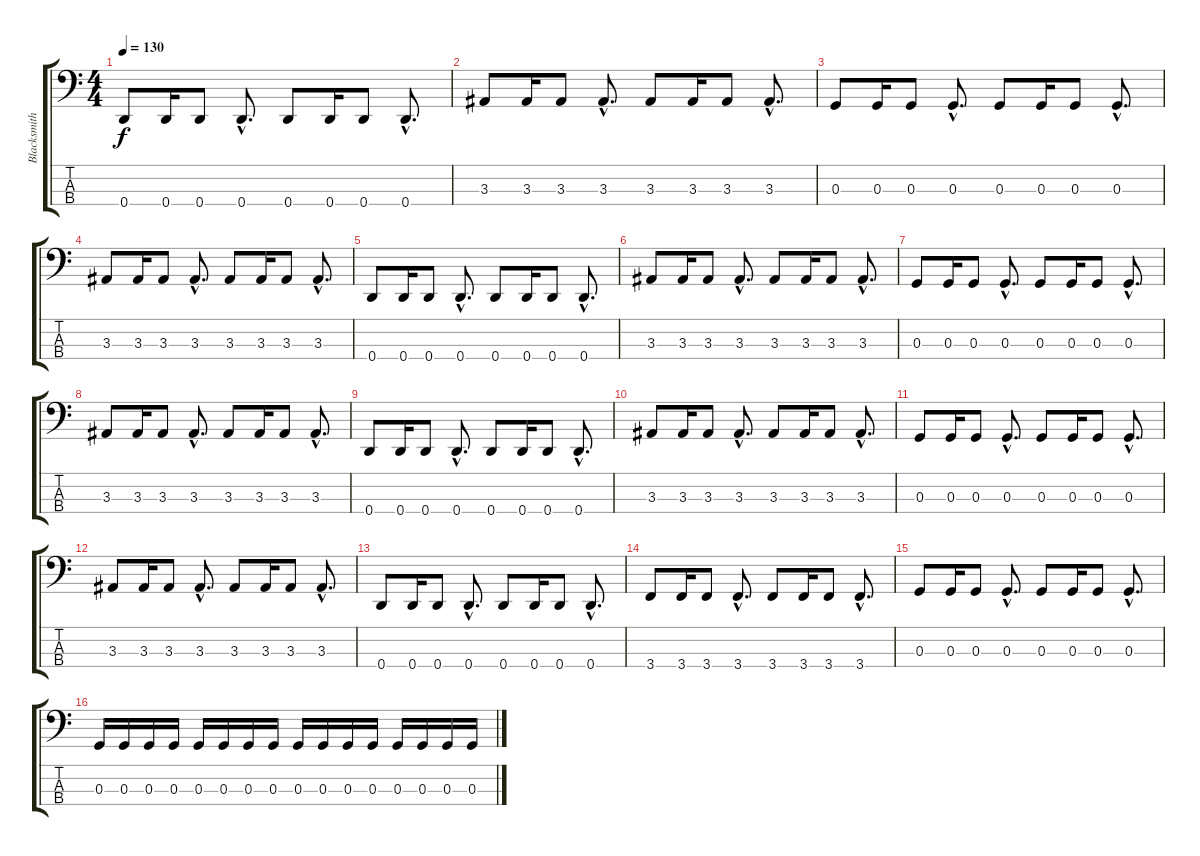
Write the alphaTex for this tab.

\track ("Blacksmith" "Blacksmith") {instrument electricbasspick}
\staff {score tabs}
\tuning (F2 C2 G1 D1) {hide}
\ts (4 4)
\tempo 130
\clef f4
\ks c
0.4.8{dy f} 0.4.16 0.4.8 0.4{hac}.8{d} 0.4.8 0.4.16 0.4.8 0.4{hac}.8{d} |
3.3.8 3.3.16 3.3.8 3.3{hac}.8{d} 3.3.8 3.3.16 3.3.8 3.3{hac}.8{d} |
0.3.8 0.3.16 0.3.8 0.3{hac}.8{d} 0.3.8 0.3.16 0.3.8 0.3{hac}.8{d} |
3.3.8 3.3.16 3.3.8 3.3{hac}.8{d} 3.3.8 3.3.16 3.3.8 3.3{hac}.8{d} |
0.4.8 0.4.16 0.4.8 0.4{hac}.8{d} 0.4.8 0.4.16 0.4.8 0.4{hac}.8{d} |
3.3.8 3.3.16 3.3.8 3.3{hac}.8{d} 3.3.8 3.3.16 3.3.8 3.3{hac}.8{d} |
0.3.8 0.3.16 0.3.8 0.3{hac}.8{d} 0.3.8 0.3.16 0.3.8 0.3{hac}.8{d} |
3.3.8 3.3.16 3.3.8 3.3{hac}.8{d} 3.3.8 3.3.16 3.3.8 3.3{hac}.8{d} |
0.4.8 0.4.16 0.4.8 0.4{hac}.8{d} 0.4.8 0.4.16 0.4.8 0.4{hac}.8{d} |
3.3.8 3.3.16 3.3.8 3.3{hac}.8{d} 3.3.8 3.3.16 3.3.8 3.3{hac}.8{d} |
0.3.8 0.3.16 0.3.8 0.3{hac}.8{d} 0.3.8 0.3.16 0.3.8 0.3{hac}.8{d} |
3.3.8 3.3.16 3.3.8 3.3{hac}.8{d} 3.3.8 3.3.16 3.3.8 3.3{hac}.8{d} |
0.4.8 0.4.16 0.4.8 0.4{hac}.8{d} 0.4.8 0.4.16 0.4.8 0.4{hac}.8{d} |
3.4.8 3.4.16 3.4.8 3.4{hac}.8{d} 3.4.8 3.4.16 3.4.8 3.4{hac}.8{d} |
0.3.8 0.3.16 0.3.8 0.3{hac}.8{d} 0.3.8 0.3.16 0.3.8 0.3{hac}.8{d} |
0.3.16 0.3.16 0.3.16 0.3.16 0.3.16 0.3.16 0.3.16 0.3.16 0.3.16 0.3.16 0.3.16 0.3.16 0.3.16 0.3.16 0.3.16 0.3.16
